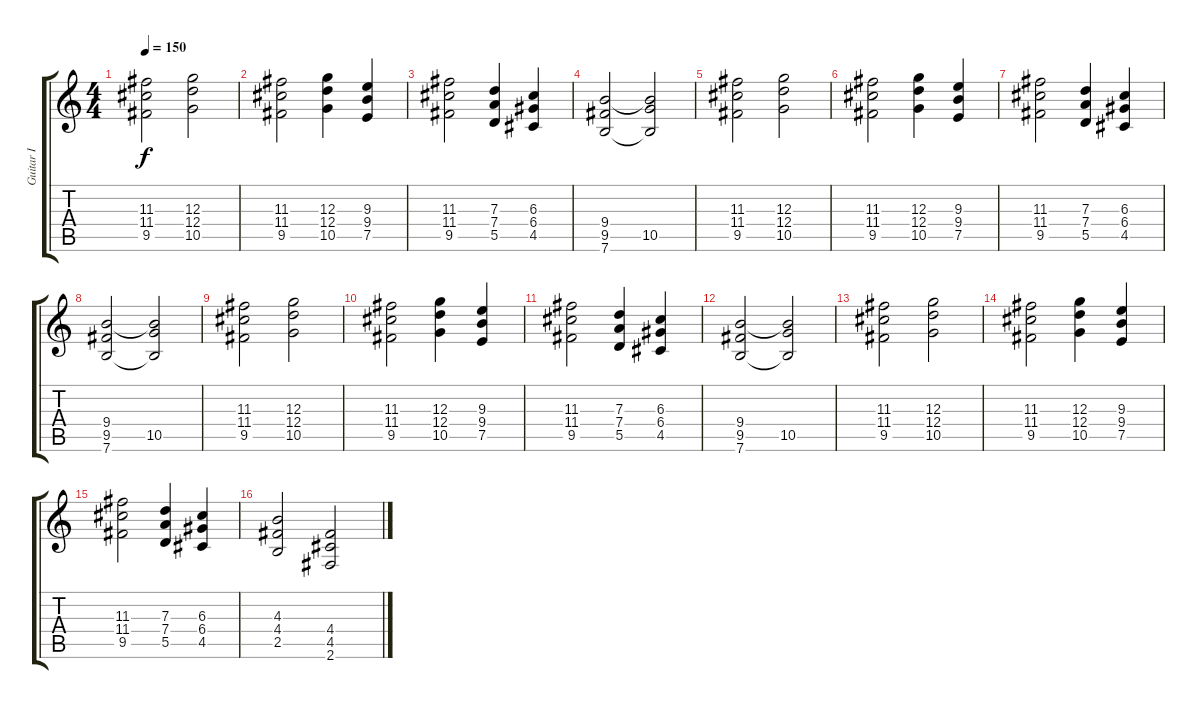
\track ("Guitar I" "Guitar I") {instrument distortionguitar}
\staff {score tabs}
\tuning (E4 B3 G3 D3 A2 E2) {hide}
\ts (4 4)
\tempo 150
\clef g2
\ks c
(11.3 11.4 9.5).2{dy f} (12.3 12.4 10.5).2 |
(11.3 11.4 9.5).2 (12.3 12.4 10.5).4 (9.3 9.4 7.5).4 |
(11.3 11.4 9.5).2 (7.3 7.4 5.5).4 (6.3 6.4 4.5).4 |
(9.4 9.5 7.6).2 (9.4{t} 10.5 7.6{t}).2 |
(11.3 11.4 9.5).2 (12.3 12.4 10.5).2 |
(11.3 11.4 9.5).2 (12.3 12.4 10.5).4 (9.3 9.4 7.5).4 |
(11.3 11.4 9.5).2 (7.3 7.4 5.5).4 (6.3 6.4 4.5).4 |
(9.4 9.5 7.6).2 (9.4{t} 10.5 7.6{t}).2 |
(11.3 11.4 9.5).2 (12.3 12.4 10.5).2 |
(11.3 11.4 9.5).2 (12.3 12.4 10.5).4 (9.3 9.4 7.5).4 |
(11.3 11.4 9.5).2 (7.3 7.4 5.5).4 (6.3 6.4 4.5).4 |
(9.4 9.5 7.6).2 (9.4{t} 10.5 7.6{t}).2 |
(11.3 11.4 9.5).2 (12.3 12.4 10.5).2 |
(11.3 11.4 9.5).2 (12.3 12.4 10.5).4 (9.3 9.4 7.5).4 |
(11.3 11.4 9.5).2 (7.3 7.4 5.5).4 (6.3 6.4 4.5).4 |
(4.3 4.4 2.5).2 (4.4 4.5 2.6).2
